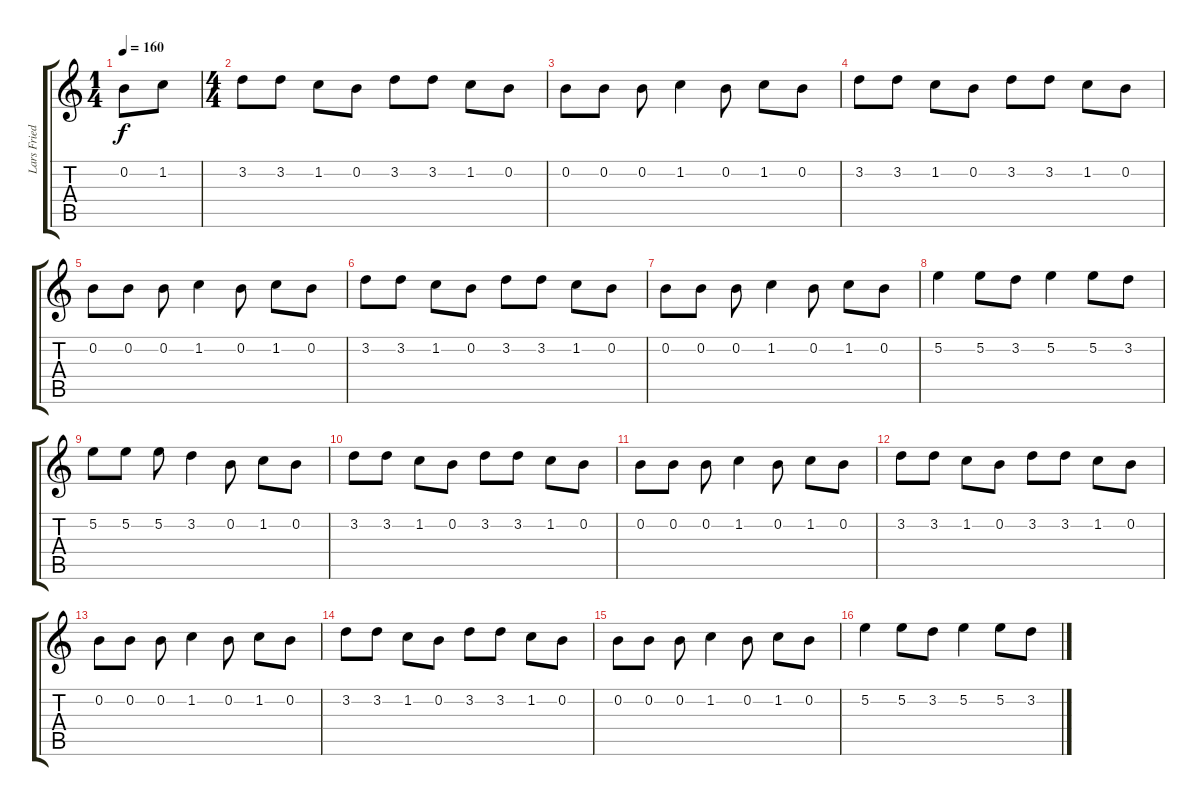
\track ("Lars Friedriksen" "Lars Fried") {instrument overdrivenguitar}
\staff {score tabs}
\tuning (E4 B3 G3 D3 A2 E2) {hide}
\ts (1 4)
\tempo 160
\clef g2
\ks c
0.2.8{dy f instrument overdrivenguitar} 1.2.8 |
\ts (4 4)
3.2.8 3.2.8 1.2.8 0.2.8 3.2.8 3.2.8 1.2.8 0.2.8 |
0.2.8 0.2.8 0.2.8 1.2.4 0.2.8 1.2.8 0.2.8 |
3.2.8 3.2.8 1.2.8 0.2.8 3.2.8 3.2.8 1.2.8 0.2.8 |
0.2.8 0.2.8 0.2.8 1.2.4 0.2.8 1.2.8 0.2.8 |
3.2.8 3.2.8 1.2.8 0.2.8 3.2.8 3.2.8 1.2.8 0.2.8 |
0.2.8 0.2.8 0.2.8 1.2.4 0.2.8 1.2.8 0.2.8 |
5.2.4 5.2.8 3.2.8 5.2.4 5.2.8 3.2.8 |
5.2.8 5.2.8 5.2.8 3.2.4 0.2.8 1.2.8 0.2.8 |
3.2.8 3.2.8 1.2.8 0.2.8 3.2.8 3.2.8 1.2.8 0.2.8 |
0.2.8 0.2.8 0.2.8 1.2.4 0.2.8 1.2.8 0.2.8 |
3.2.8 3.2.8 1.2.8 0.2.8 3.2.8 3.2.8 1.2.8 0.2.8 |
0.2.8 0.2.8 0.2.8 1.2.4 0.2.8 1.2.8 0.2.8 |
3.2.8 3.2.8 1.2.8 0.2.8 3.2.8 3.2.8 1.2.8 0.2.8 |
0.2.8 0.2.8 0.2.8 1.2.4 0.2.8 1.2.8 0.2.8 |
5.2.4 5.2.8 3.2.8 5.2.4 5.2.8 3.2.8
